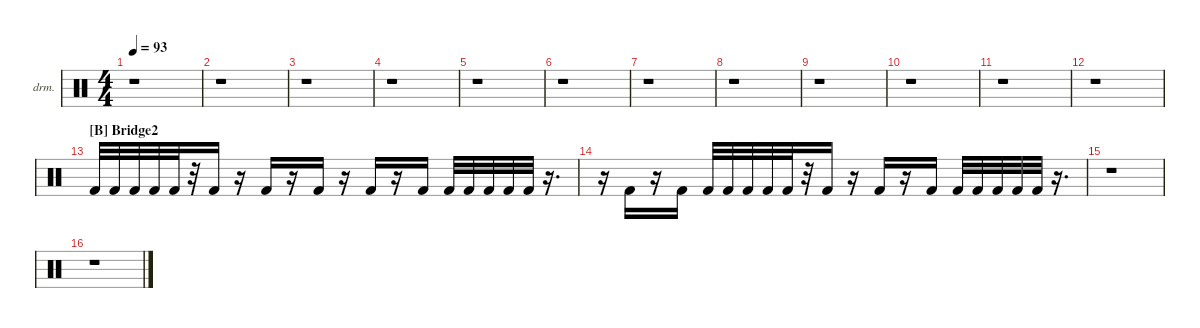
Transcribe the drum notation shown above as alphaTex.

\defaultSystemsLayout 2
\hideDynamics
\bracketExtendMode nobrackets
\firstSystemTrackNameOrientation horizontal
\otherSystemsTrackNameOrientation horizontal
\track ("Drumkit" "drm.") {solo instrument percussion}
\staff {score}
\articulation defaults
\ts (4 4)
\tempo 93
\clef neutral
\ks c
r.1{dy mf beam Down} |
r.1{beam Down} |
r.1{beam Down} |
r.1{beam Down} |
r.1{beam Down} |
r.1{beam Down} |
r.1{beam Down} |
r.1{beam Down} |
r.1{beam Down} |
r.1{beam Down} |
r.1{beam Down} |
r.1{beam Down} |
\section ("B" "Bridge2")
"Kick (hit) 2".32{beam Up} "Kick (hit) 2".32{beam Up} "Kick (hit) 2".32{beam Up} "Kick (hit) 2".32{beam Up} "Kick (hit) 2".32{beam Up} r.32{beam Up} "Kick (hit) 2".16{beam Up} r.16{beam Up} "Kick (hit) 2".16{beam Up} r.16{beam Up} "Kick (hit) 2".16{beam Up} r.16{beam Up} "Kick (hit) 2".16{beam Up} r.16{beam Up} "Kick (hit) 2".16{beam Up} "Kick (hit) 2".32{beam Up} "Kick (hit) 2".32{beam Up} "Kick (hit) 2".32{beam Up} "Kick (hit) 2".32{beam Up} "Kick (hit) 2".32{beam Up} r.16{d beam Up} |
r.16{beam Down} "Kick (hit) 2".16{beam Up} r.16{beam Up} "Kick (hit) 2".16{beam Up} "Kick (hit) 2".32{beam Up} "Kick (hit) 2".32{beam Up} "Kick (hit) 2".32{beam Up} "Kick (hit) 2".32{beam Up} "Kick (hit) 2".32{beam Up} r.32{beam Up} "Kick (hit) 2".16{beam Up} r.16{beam Up} "Kick (hit) 2".16{beam Up} r.16{beam Up} "Kick (hit) 2".16{beam Up} "Kick (hit) 2".32{beam Up} "Kick (hit) 2".32{beam Up} "Kick (hit) 2".32{beam Up} "Kick (hit) 2".32{beam Up} "Kick (hit) 2".32{beam Up} r.16{d beam Up} |
r.1{beam Down} |
r.1{beam Down}
